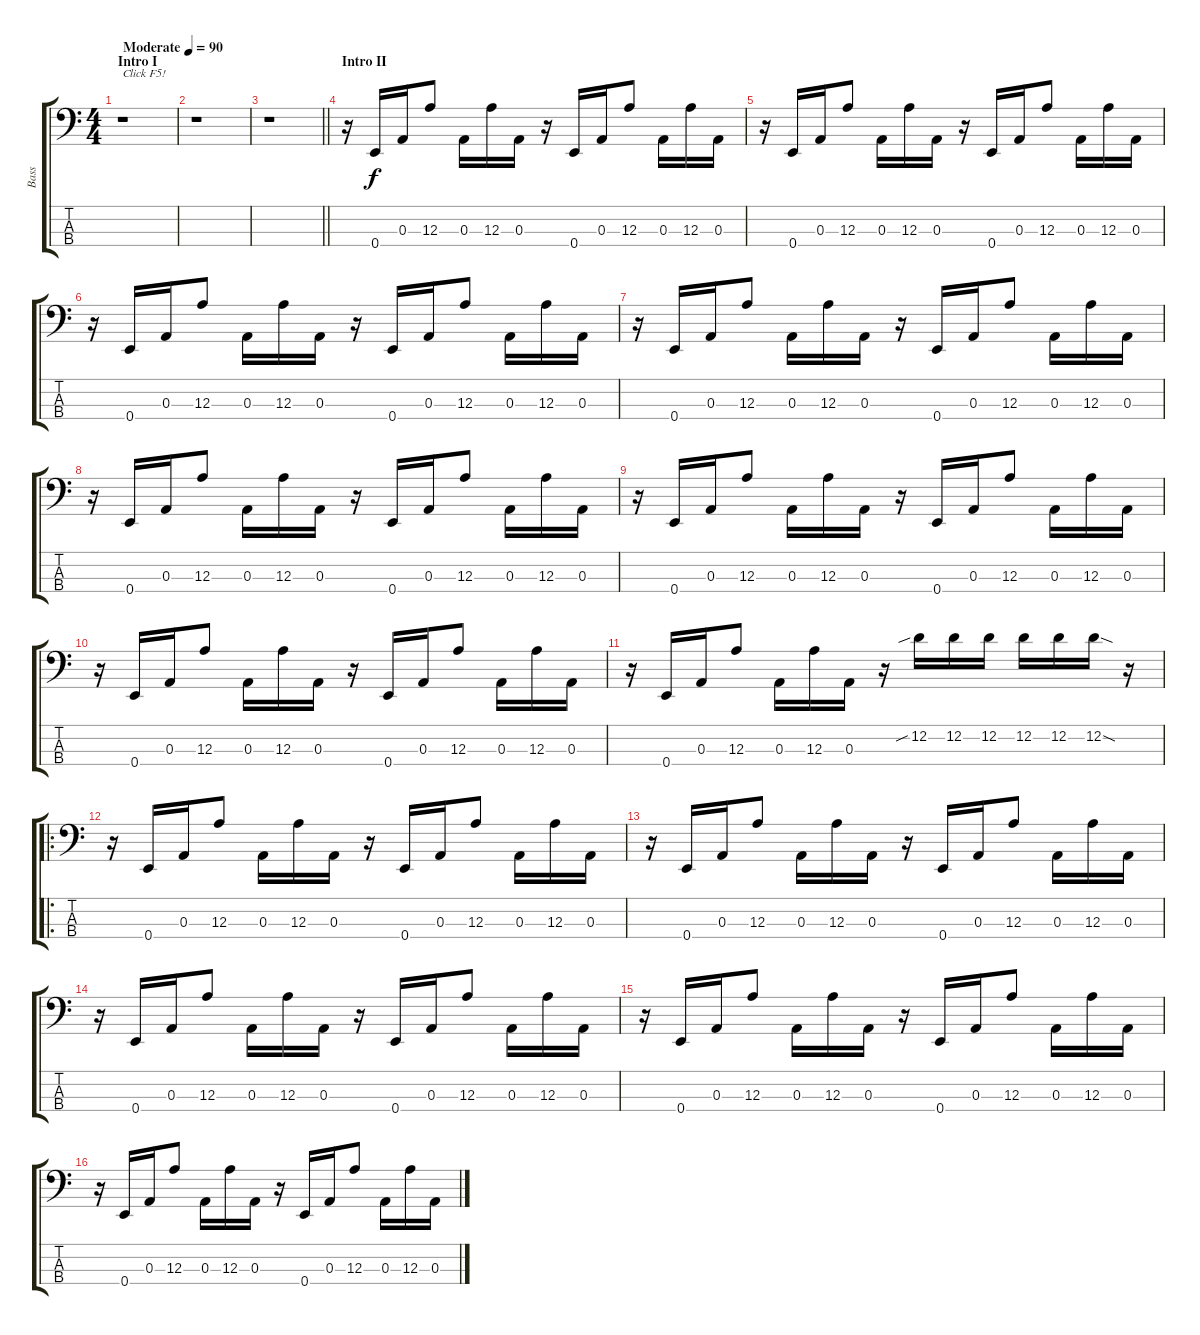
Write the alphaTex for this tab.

\track ("Bass" "Bass") {instrument electricbassfinger}
\staff {score tabs}
\tuning (G2 D2 A1 E1) {hide}
\ts (4 4)
\section ("" "Intro I")
\tempo (90 "Moderate")
\clef f4
\ks c
r.1{txt "Click F5!" dy f instrument electricbassfinger} |
r.1 |
\barLineRight lightlight
r.1 |
\section ("" "Intro II")
r.16 0.4.16 0.3.16 12.3.8 0.3.16 12.3.16 0.3.16 r.16 0.4.16 0.3.16 12.3.8 0.3.16 12.3.16 0.3.16 |
r.16 0.4.16 0.3.16 12.3.8 0.3.16 12.3.16 0.3.16 r.16 0.4.16 0.3.16 12.3.8 0.3.16 12.3.16 0.3.16 |
r.16 0.4.16 0.3.16 12.3.8 0.3.16 12.3.16 0.3.16 r.16 0.4.16 0.3.16 12.3.8 0.3.16 12.3.16 0.3.16 |
r.16 0.4.16 0.3.16 12.3.8 0.3.16 12.3.16 0.3.16 r.16 0.4.16 0.3.16 12.3.8 0.3.16 12.3.16 0.3.16 |
r.16 0.4.16 0.3.16 12.3.8 0.3.16 12.3.16 0.3.16 r.16 0.4.16 0.3.16 12.3.8 0.3.16 12.3.16 0.3.16 |
r.16 0.4.16 0.3.16 12.3.8 0.3.16 12.3.16 0.3.16 r.16 0.4.16 0.3.16 12.3.8 0.3.16 12.3.16 0.3.16 |
r.16 0.4.16 0.3.16 12.3.8 0.3.16 12.3.16 0.3.16 r.16 0.4.16 0.3.16 12.3.8 0.3.16 12.3.16 0.3.16 |
r.16 0.4.16 0.3.16 12.3.8 0.3.16 12.3.16 0.3.16 r.16 12.2{sib}.16 12.2.16 12.2.16 12.2.16 12.2.16 12.2{sod}.16 r.16 |
\ro
r.16 0.4.16 0.3.16 12.3.8 0.3.16 12.3.16 0.3.16 r.16 0.4.16 0.3.16 12.3.8 0.3.16 12.3.16 0.3.16 |
r.16 0.4.16 0.3.16 12.3.8 0.3.16 12.3.16 0.3.16 r.16 0.4.16 0.3.16 12.3.8 0.3.16 12.3.16 0.3.16 |
r.16 0.4.16 0.3.16 12.3.8 0.3.16 12.3.16 0.3.16 r.16 0.4.16 0.3.16 12.3.8 0.3.16 12.3.16 0.3.16 |
r.16 0.4.16 0.3.16 12.3.8 0.3.16 12.3.16 0.3.16 r.16 0.4.16 0.3.16 12.3.8 0.3.16 12.3.16 0.3.16 |
r.16 0.4.16 0.3.16 12.3.8 0.3.16 12.3.16 0.3.16 r.16 0.4.16 0.3.16 12.3.8 0.3.16 12.3.16 0.3.16
